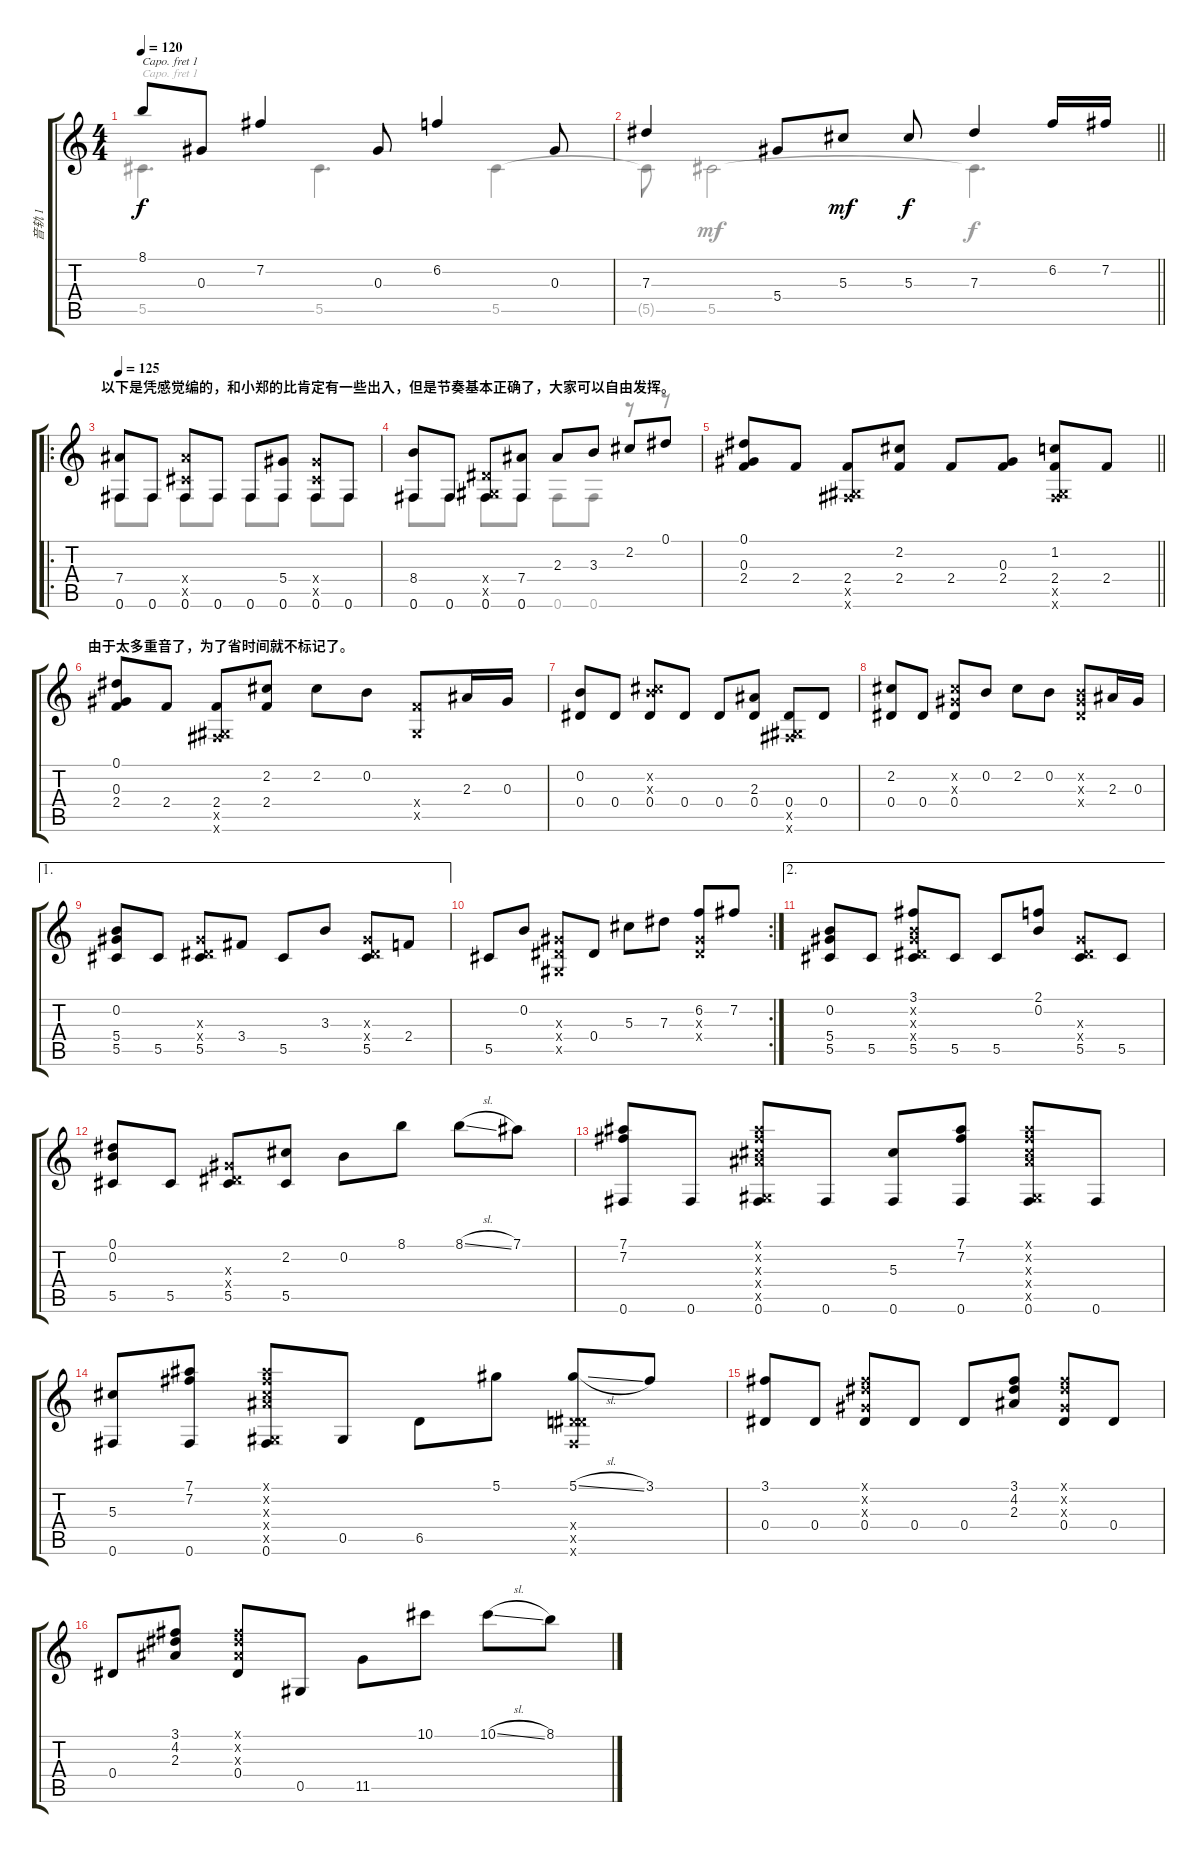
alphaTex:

\track ("音轨 1" "音轨 1") {instrument acousticguitarsteel}
\staff {score tabs}
\capo 1
\tuning (D4 Bb3 G3 D3 G2 F2) {hide}
\voice
\ts (4 4)
\tempo 120
\clef g2
\ks c
8.1.8{dy f} 0.3.8 7.2.4 0.3.8 6.2.4 0.3.8 |
\barLineRight lightlight
7.3.4 5.4.8 5.3.8{dy mf} 5.3.8{dy f} 7.3.4 6.2.16 7.2.16 |
\ro
\section ("" "以下是凭感觉编的，和小郑的比肯定有一些出入，但是节奏基本正确了，大家可以自由发挥。")
\tempo 125
(7.4 0.6).8 0.6.8 (7.4{x} 5.5{x} 0.6).8 0.6.8 0.6.8 (5.4 0.6).8 (5.4{x} 5.5{x} 0.6).8 0.6.8 |
(8.4 0.6).8 0.6.8 (0.4{x} 0.5{x} 0.6).8 (7.4 0.6).8 2.3.8 3.3.8 2.2.8 0.1.8 |
\barLineRight lightlight
(0.1 0.3 2.4).8 2.4.8 (2.4 0.5{x} 0.6{x}).8 (2.2 2.4).8 2.4.8 (0.3 2.4).8 (1.2 2.4 0.5{x} 0.6{x}).8 2.4.8 |
\section ("" "由于太多重音了，为了省时间就不标记了。")
(0.1 0.3 2.4).8 2.4.8 (2.4 0.5{x} 0.6{x}).8 (2.2 2.4).8 2.2.8 0.2.8 (2.4{x} 0.5{x}).8 2.3.16 0.3.16 |
(0.2 0.4).8 0.4.8 (0.2{x} 5.3{x} 0.4).8 0.4.8 0.4.8 (2.3 0.4).8 (0.4 0.5{x} 0.6{x}).8 0.4.8 |
(2.2 0.4).8 0.4.8 (2.2{x} 0.3{x} 0.4).8 0.2.8 2.2.8 0.2.8 (0.2{x} 0.3{x} 0.4{x}).8 2.3.16 0.3.16 |
\ae 1
(0.2 5.4 5.5).8 5.5.8 (0.3{x} 0.4{x} 5.5).8 3.4.8 5.5.8 3.3.8 (0.3{x} 0.4{x} 5.5).8 2.4.8 |
\rc 2
5.5.8 0.2.8 (0.3{x} 0.4{x} 0.5{x}).8 0.4.8 5.3.8 7.3.8 (6.2 0.3{x} 0.4{x}).8 7.2.8 |
\ae 2
(0.2 5.4 5.5).8 5.5.8 (3.1 0.2{x} 0.3{x} 0.4{x} 5.5).8 5.5.8 5.5.8 (2.1 0.2).8 (0.3{x} 0.4{x} 5.5).8 5.5.8 |
(0.1 0.2 5.5).8 5.5.8 (0.3{x} 0.4{x} 5.5).8 (2.2 5.5).8 0.2.8 8.1.8 8.1{sl}.8 7.1.8 |
(7.1 7.2 0.6).8 0.6.8 (7.1{x} 7.2{x} 5.3{x} 7.4{x} 0.5{x} 0.6).8 0.6.8 (5.3 0.6).8 (7.1 7.2 0.6).8 (7.1{x} 7.2{x} 5.3{x} 7.4{x} 0.5{x} 0.6).8 0.6.8 |
(5.3 0.6).8 (7.1 7.2 0.6).8 (7.1{x} 7.2{x} 5.3{x} 7.4{x} 0.5{x} 0.6).8 0.5.8 6.5.8 5.1.8 (5.1{sl} 0.4{x} 6.5{x} 0.6{x}).8 3.1.8 |
(3.1 0.4).8 0.4.8 (3.1{x} 4.2{x} 0.3{x} 0.4).8 0.4.8 0.4.8 (3.1 4.2 2.3).8 (3.1{x} 4.2{x} 0.3{x} 0.4).8 0.4.8 |
0.4.8 (3.1 4.2 2.3).8 (3.1{x} 4.2{x} 2.3{x} 0.4).8 0.5.8 11.5.8 10.1.8 10.1{sl}.8 8.1.8
\voice
\clef g2
\ottava regular
\simile none
\ks c
5.5.4{d dy f} 5.5.4{d} 5.5.4 |
\barLineRight lightlight
5.5{t}.8 5.5.2{dy mf} 5.5{t}.4{d dy f} |
0.6.8 0.6.8 0.6.8 0.6.8 0.6.8 0.6.8 0.6.8 0.6.8 |
0.6.8 0.6.8 0.6.8 0.6.8 0.6.8 0.6.8 r.8 r.8 |
\barLineRight lightlight
|
|
|
|
|
|
|
|
|
|
|
